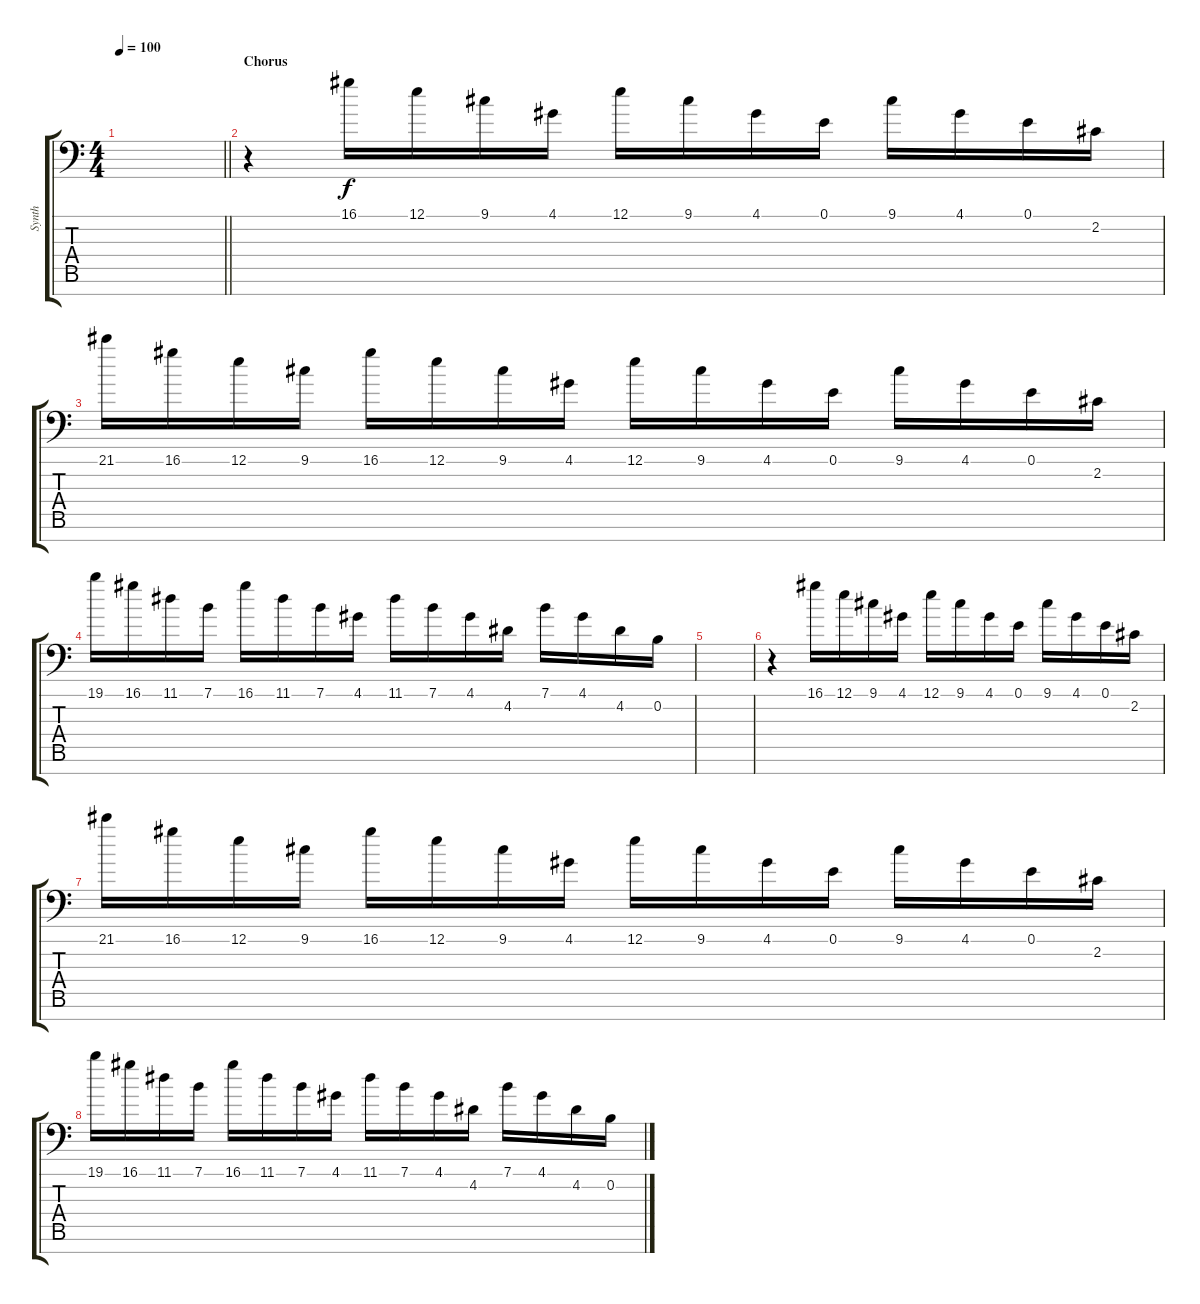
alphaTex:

\track ("Synth" "Synth") {instrument xylophone}
\staff {score tabs}
\tuning (E4 B3 G3 D3 A2 E2 C-1) {hide}
\ts (4 4)
\tempo 100
\clef f4
\barLineRight lightlight
\ks c
|
\section ("" "Chorus")
r.4 16.1.16 12.1.16 9.1.16 4.1.16 12.1.16 9.1.16 4.1.16 0.1.16 9.1.16 4.1.16 0.1.16 2.2.16 |
21.1.16 16.1.16 12.1.16 9.1.16 16.1.16 12.1.16 9.1.16 4.1.16 12.1.16 9.1.16 4.1.16 0.1.16 9.1.16 4.1.16 0.1.16 2.2.16 |
19.1.16 16.1.16 11.1.16 7.1.16 16.1.16 11.1.16 7.1.16 4.1.16 11.1.16 7.1.16 4.1.16 4.2.16 7.1.16 4.1.16 4.2.16 0.2.16 |
|
r.4 16.1.16 12.1.16 9.1.16 4.1.16 12.1.16 9.1.16 4.1.16 0.1.16 9.1.16 4.1.16 0.1.16 2.2.16 |
21.1.16 16.1.16 12.1.16 9.1.16 16.1.16 12.1.16 9.1.16 4.1.16 12.1.16 9.1.16 4.1.16 0.1.16 9.1.16 4.1.16 0.1.16 2.2.16 |
19.1.16 16.1.16 11.1.16 7.1.16 16.1.16 11.1.16 7.1.16 4.1.16 11.1.16 7.1.16 4.1.16 4.2.16 7.1.16 4.1.16 4.2.16 0.2.16
